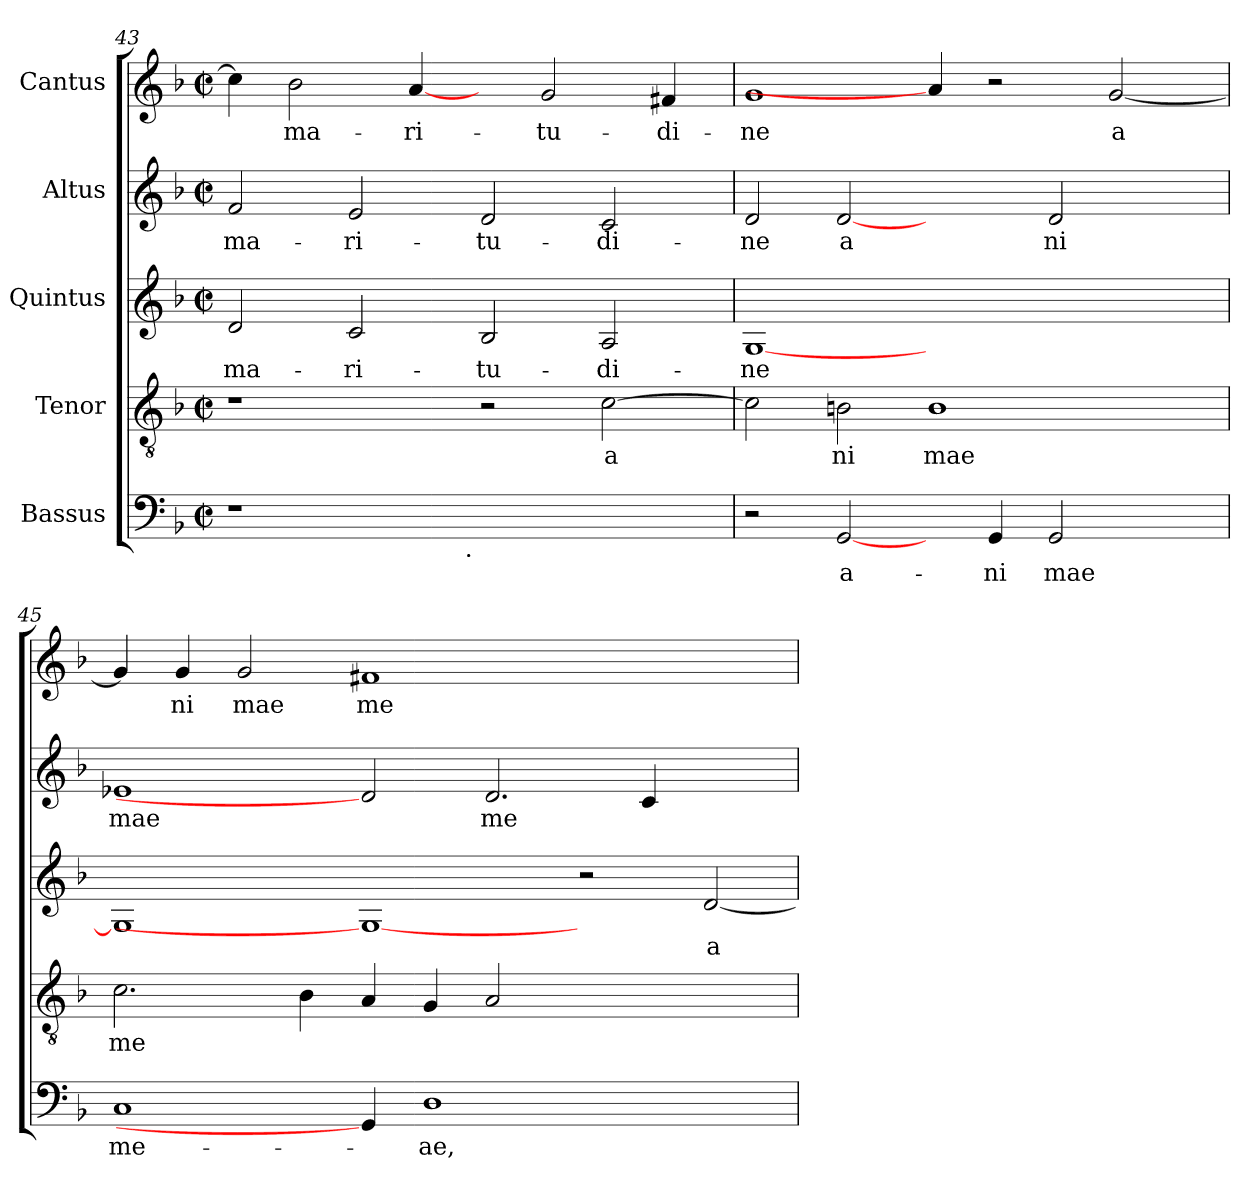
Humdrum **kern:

**kern	**text	**kern	**text	**kern	**text	**kern	**text	**kern	**text
*part5	*part5	*part4	*part4	*part3	*part3	*part2	*part2	*part1	*part1
*staff5	*staff5	*staff4	*staff4	*staff3	*staff3	*staff2	*staff2	*staff1	*staff1
*I"Bassus	*	*I"Tenor	*	*I"Quintus	*	*I"Altus	*	*I"Cantus	*
*clefF4	*	*clefGv2	*	*clefG2	*	*clefG2	*	*clefG2	*
*k[b-]	*	*k[b-]	*	*k[b-]	*	*k[b-]	*	*k[b-]	*
*F:	*	*F:	*	*F:	*	*F:	*	*F:	*
*M2/2	*	*M2/2	*	*M2/2	*	*M2/2	*	*M2/2	*
*met(c|)	*	*met(c|)	*	*met(c|)	*	*met(c|)	*	*met(c|)	*
=43	=43	=43	=43	=43	=43	=43	=43	=43	=43
!	!	!	!	!	!LO:LY:b:cj	!	!LO:LY:b	!	!LO:LY:b:cj
*^	*	*	*	*	*	*	*	*	*
1r	2ryy	.	1r	.	2d/	-ma-	2f/	-ma-	4cc\]	--
!	!	!	!	!	!	!	!	!	!	!LO:LY:b:cj
.	.	.	.	.	.	.	.	.	2b-\	-ma-
!	!	!	!	!	!	!LO:LY:b:cj	!	!LO:LY:b	!	!
.	4...ryy	.	.	.	2c/	-ri-	2e/	-ri-	.	.
!	!	!	!	!	!	!	!	!	!	!LO:LY:b:cj
.	.	.	.	.	.	.	.	.	[4a/	-ri-
!	!LO:TX:b:t=.	!	!	!	!	!	!	!	!	!
.	1ryy	.	.	.	.	.	.	.	.	.
!	!	!	!	!	!	!LO:LY:b:cj	!	!LO:LY:b	!	!
1ryy	.	.	2r	.	2B-/	-tu-	2d/	-tu-	4ryy	.
!	!	!	!	!	!	!	!	!	!	!LO:LY:b:cj
.	.	.	.	.	.	.	.	.	2g/	-tu-
!	!	!	!	!LO:LY:b:cj	!	!LO:LY:b:cj	!	!LO:LY:b	!	!
.	.	.	[<2c\	a-	2A/	-di-	2c/	-di-	.	.
!	!	!	!	!	!	!	!	!	!	!LO:LY:b:cj
.	.	.	.	.	.	.	.	.	4f#/	-di-
.	32ryy	.	.	.	.	.	.	.	.	.
!!LO:LB:g=z
=44	=44	=44	=44	=44	=44	=44	=44	=44	=44	=44
!	!	!	!	!LO:LY:b:cj	!	!LO:LY:b:cj	!	!LO:LY:b	!	!LO:LY:b:cj
*v	*v	*	*	*	*	*	*	*	*	*
2r	.	2c\]	--	[<1G	-ne	2d/	-ne	1g	-ne
!	!LO:LY:b	!	!LO:LY:b:cj	!	!	!	!LO:LY:b	!	!
[2GG/	a-	2Bn\	-ni	.	.	[2d	a	.	.
!	!	!	!LO:LY:b:cj	!	!	!	!	!	!
4ryy	.	1B	mae	1ryy	.	2ryy	.	4a/]	.
!	!LO:LY:b	!	!	!	!	!	!	!	!
4GG/	-ni	.	.	.	.	.	.	2r	.
!	!LO:LY:b	!	!	!	!	!	!LO:LY:b	!	!
2GG/	mae	.	.	.	.	2d/	ni	.	.
!	!	!	!	!	!	!	!	!	!LO:LY:b:cj
.	.	.	.	.	.	.	.	[<2g/	a
4ryy	.	4ryy	.	4ryy	.	4ryy	.	.	.
=45	=45	=45	=45	=45	=45	=45	=45	=45	=45
!	!LO:LY:b	!	!LO:LY:b:cj	!	!LO:LY:b:cj	!	!LO:LY:b	!	!LO:LY:b:cj
1C	me-	2.c\	me	1G]	.	1e-X	mae	4g/]	.
!	!	!	!	!	!	!	!	!	!LO:LY:b:cj
.	.	.	.	.	.	.	.	4g/	ni
!	!	!	!	!	!	!	!	!	!LO:LY:b:cj
.	.	.	.	.	.	.	.	2g/	mae
!	!	!	!LO:LY:b:cj	!	!	!	!	!	!
.	.	4B-\	.	.	.	.	.	.	.
!	!	!	!LO:LY:b:cj	!	!	!	!	!	!LO:LY:b:cj
4GG/]	.	4A/	.	1G_	.	2d]	.	1f#X	me
!	!LO:LY:b	!	!LO:LY:b:cj	!	!	!	!	!	!
1D	-ae,	4G/	.	.	.	.	.	.	.
!	!	!	!LO:LY:b:cj	!	!	!	!LO:LY:b	!	!
.	.	2A/	.	.	.	2.d/	me	.	.
.	.	1ryy	.	2r	.	.	.	1ryy	.
!	!	!	!	!	!	!	!LO:LY:b	!	!
2.ryy	.	.	.	.	.	4c/	.	.	.
!	!	!	!	!	!LO:LY:b:cj	!	!	!	!
.	.	.	.	[<2d/	a	2ryy	.	.	.
=	=	=	=	=	=	=	=	=	=
*-	*-	*-	*-	*-	*-	*-	*-	*-	*-
